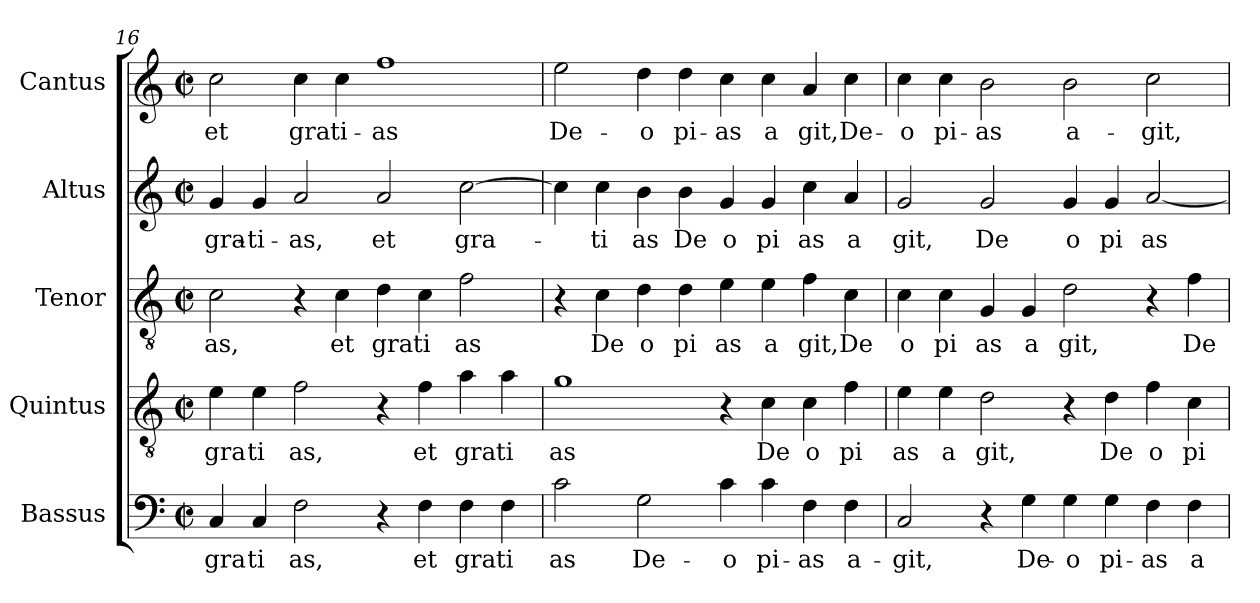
**kern	**text	**kern	**text	**kern	**text	**kern	**text	**kern	**text
*part5	*part5	*part4	*part4	*part3	*part3	*part2	*part2	*part1	*part1
*staff5	*staff5	*staff4	*staff4	*staff3	*staff3	*staff2	*staff2	*staff1	*staff1
*I"Bassus	*	*I"Quintus	*	*I"Tenor	*	*I"Altus	*	*I"Cantus	*
*clefF4	*	*clefGv2	*	*clefGv2	*	*clefG2	*	*clefG2	*
*M2/2	*	*M2/2	*	*M2/2	*	*M2/2	*	*M2/2	*
*met(c|)	*	*met(c|)	*	*met(c|)	*	*met(c|)	*	*met(c|)	*
=16	=16	=16	=16	=16	=16	=16	=16	=16	=16
!	!LO:LY:b:cj	!	!LO:LY:b:cj	!	!LO:LY:b:cj	!	!LO:LY:b:cj	!	!LO:LY:b:cj
4C/	gra	4e\	gra	2c\	as,	4g/	gra-	2cc\	et
!	!LO:LY:b:cj	!	!LO:LY:b:cj	!	!	!	!LO:LY:b:cj	!	!
4C/	ti	4e\	ti	.	.	4g/	-ti-	.	.
!	!LO:LY:b:cj	!	!LO:LY:b:cj	!	!	!	!LO:LY:b:cj	!	!LO:LY:b:cj
2F\	as,	2f\	as,	4r	.	2a/	-as,	4cc\	gra
!	!	!	!	!	!LO:LY:b:cj	!	!	!	!LO:LY:b:cj
.	.	.	.	4c\	et	.	.	4cc\	ti-
!	!	!	!	!	!LO:LY:b:cj	!	!LO:LY:b:cj	!	!LO:LY:b:cj
4r	.	4r	.	4d\	gra	2a/	et	1ff	-as
!	!LO:LY:b:cj	!	!LO:LY:b:cj	!	!LO:LY:b:cj	!	!	!	!
4F\	et	4f\	et	4c\	ti	.	.	.	.
!	!LO:LY:b:cj	!	!LO:LY:b:cj	!	!LO:LY:b:cj	!	!LO:LY:b	!	!
4F\	gra	4a\	gra	2f\	as	[<2cc\	gra-	.	.
!	!LO:LY:b:cj	!	!LO:LY:b:cj	!	!	!	!	!	!
4F\	ti	4a\	ti	.	.	.	.	.	.
!!LO:LB:g=z
=17	=17	=17	=17	=17	=17	=17	=17	=17	=17
!	!LO:LY:b:cj	!	!LO:LY:b:cj	!	!	!	!	!	!LO:LY:b:cj
2c\	as	1g	as	4r	.	4cc\]	.	2ee\	De-
!	!	!	!	!	!LO:LY:b:cj	!	!LO:LY:b:cj	!	!
.	.	.	.	4c\	De	4cc\	-ti	.	.
!	!LO:LY:b:cj	!	!	!	!LO:LY:b:cj	!	!LO:LY:b:cj	!	!LO:LY:b:cj
2G\	De-	.	.	4d\	o	4b\	as	4dd\	-o
!	!	!	!	!	!LO:LY:b:cj	!	!LO:LY:b:cj	!	!LO:LY:b:cj
.	.	.	.	4d\	pi	4b\	De	4dd\	pi-
!	!LO:LY:b:cj	!	!	!	!LO:LY:b:cj	!	!LO:LY:b:cj	!	!LO:LY:b:cj
4c\	-o	4r	.	4e\	as	4g/	o	4cc\	-as
!	!LO:LY:b:cj	!	!LO:LY:b:cj	!	!LO:LY:b:cj	!	!LO:LY:b:cj	!	!LO:LY:b:cj
4c\	pi-	4c\	De	4e\	a	4g/	pi	4cc\	a
!	!LO:LY:b:cj	!	!LO:LY:b:cj	!	!LO:LY:b:cj	!	!LO:LY:b:cj	!	!LO:LY:b:cj
4F\	-as	4c\	o	4f\	git,	4cc\	as	4a/	git,
!	!LO:LY:b:cj	!	!LO:LY:b:cj	!	!LO:LY:b:cj	!	!LO:LY:b:cj	!	!LO:LY:b:cj
4F\	a-	4f\	pi	4c\	De	4a/	a	4cc\	De-
=18	=18	=18	=18	=18	=18	=18	=18	=18	=18
!	!LO:LY:b:cj	!	!LO:LY:b:cj	!	!LO:LY:b:cj	!	!LO:LY:b:cj	!	!LO:LY:b:cj
2C/	-git,	4e\	as	4c\	o	2g/	git,	4cc\	-o
!	!	!	!LO:LY:b:cj	!	!LO:LY:b:cj	!	!	!	!LO:LY:b:cj
.	.	4e\	a	4c\	pi	.	.	4cc\	pi-
!	!	!	!LO:LY:b:cj	!	!LO:LY:b:cj	!	!LO:LY:b:cj	!	!LO:LY:b:cj
4r	.	2d\	git,	4G/	as	2g/	De	2b\	-as
!	!LO:LY:b:cj	!	!	!	!LO:LY:b:cj	!	!	!	!
4G\	De-	.	.	4G/	a	.	.	.	.
!	!LO:LY:b:cj	!	!	!	!LO:LY:b:cj	!	!LO:LY:b:cj	!	!LO:LY:b:cj
4G\	-o	4r	.	2d\	git,	4g/	o	2b\	a-
!	!LO:LY:b:cj	!	!LO:LY:b:cj	!	!	!	!LO:LY:b:cj	!	!
4G\	pi-	4d\	De	.	.	4g/	pi	.	.
!	!LO:LY:b:cj	!	!LO:LY:b:cj	!	!	!	!LO:LY:b:cj	!	!LO:LY:b:cj
4F\	-as	4f\	o	4r	.	[<2a/	as	2cc\	-git,
!	!LO:LY:b:cj	!	!LO:LY:b:cj	!	!LO:LY:b:cj	!	!	!	!
4F\	a-	4c\	pi	4f\	De	.	.	.	.
=	=	=	=	=	=	=	=	=	=
*-	*-	*-	*-	*-	*-	*-	*-	*-	*-
